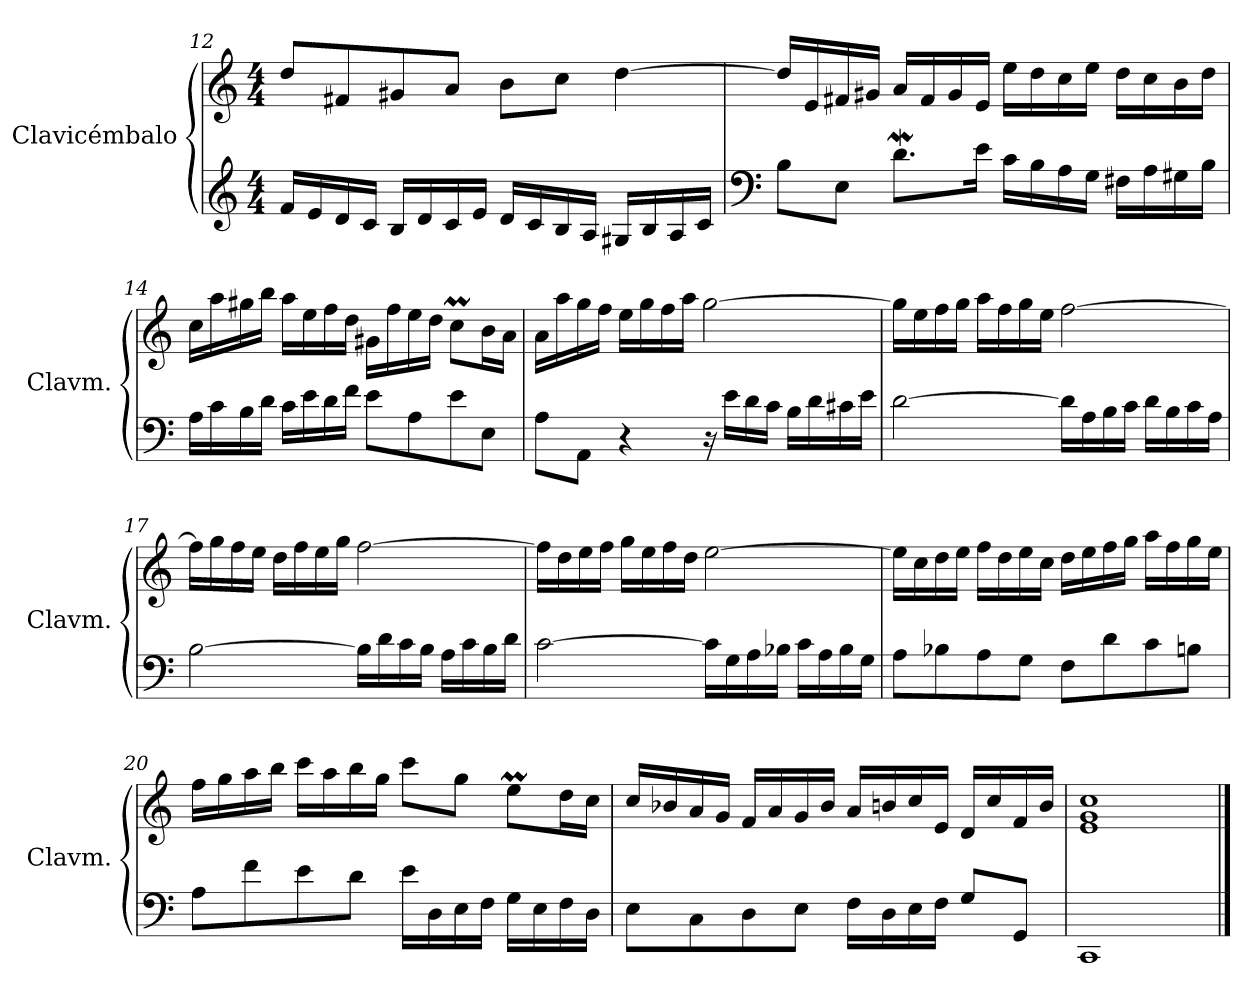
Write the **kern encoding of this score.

**kern	**kern
*part1	*part1
*staff2	*staff1
*I"Clavicémbalo	*
*I'Clavm.	*
*clefG2	*clefG2
*k[]	*k[]
*M4/4	*M4/4
=12	=12
16f/LL	8dd/L
16e/	.
16d/	8f#X/
16c/JJ	.
16B/LL	8g#X/
16d/	.
16c/	8a/J
16e/JJ	.
16d/LL	8b\L
16c/	.
16B/	8cc\J
16A/JJ	.
16G#X/LL	[4dd\
16B/	.
16A/	.
16c/JJ	.
!!LO:LB:g=z
=13	=13
*clefF4	*
8B\L	16dd/LL]
.	16e/
8E\J	16f#X/
.	16g#X/JJ
8.dW\L	16a/LL
.	16f#/
.	16g#/
16e\Jk	16e/JJ
16c\LL	16ee\LL
16B\	16dd\
16A\	16cc\
16G\JJ	16ee\JJ
16F#X\LL	16dd\LL
16A\	16cc\
16G#X\	16b\
16B\JJ	16dd\JJ
=14	=14
16A\LL	16cc\LL
16c\	16aa\
16B\	16gg#X\
16d\JJ	16bb\JJ
16c\LL	16aa\LL
16e\	16ee\
16d\	16ff\
16f\JJ	16dd\JJ
8e\L	16g#X\LL
.	16ff\
8A\	16ee\
.	16dd\JJ
8e\	8ccM\L
8E\J	16b\L
.	16a\JJ
!!LO:LB:g=z
=15	=15
8A\L	16a\LL
.	16aa\
8AA\J	16gg\
.	16ff\JJ
4r	16ee\LL
.	16gg\
.	16ff\
.	16aa\JJ
16r	[2gg\
16e\LL	.
16d\	.
16c\JJ	.
16B\LL	.
16d\	.
16c#X\	.
16e\JJ	.
=16	=16
[2d\	16gg\LL]
.	16ee\
.	16ff\
.	16gg\JJ
.	16aa\LL
.	16ff\
.	16gg\
.	16ee\JJ
16d\LL]	[2ff\
16A\	.
16B\	.
16c\JJ	.
16d\LL	.
16B\	.
16c\	.
16A\JJ	.
!!LO:LB:g=z
=17	=17
[2B\	16ff\LL]
.	16gg\
.	16ff\
.	16ee\JJ
.	16dd\LL
.	16ff\
.	16ee\
.	16gg\JJ
16B\LL]	[2ff\
16d\	.
16c\	.
16B\JJ	.
16A\LL	.
16c\	.
16B\	.
16d\JJ	.
=18	=18
[2c\	16ff\LL]
.	16dd\
.	16ee\
.	16ff\JJ
.	16gg\LL
.	16ee\
.	16ff\
.	16dd\JJ
16c\LL]	[2ee\
16G\	.
16A\	.
16B-X\JJ	.
16c\LL	.
16A\	.
16B-\	.
16G\JJ	.
!!LO:LB:g=z
=19	=19
8A\L	16ee\LL]
.	16cc\
8B-X\	16dd\
.	16ee\JJ
8A\	16ff\LL
.	16dd\
8G\J	16ee\
.	16cc\JJ
8F\L	16dd\LL
.	16ee\
8d\	16ff\
.	16gg\JJ
8c\	16aa\LL
.	16ff\
8Bn\J	16gg\
.	16ee\JJ
=20	=20
8A\L	16ff\LL
.	16gg\
8f\	16aa\
.	16bb\JJ
8e\	16ccc\LL
.	16aa\
8d\J	16bb\
.	16gg\JJ
16e\LL	8ccc\L
16D\	.
16E\	8gg\J
16F\JJ	.
16G\LL	8eem\L
16E\	.
16F\	16dd\L
16D\JJ	16cc\JJ
!!LO:LB:g=z
=21	=21
8E\L	16cc/LL
.	16b-X/
8C\	16a/
.	16g/JJ
8D\	16f/LL
.	16a/
8E\J	16g/
.	16b-/JJ
*	*MM88
16F\LL	16a/LL
16D\	16bn/
*	*MM84
16E\	16cc/
16F\JJ	16e/JJ
*	*MM75
8G/L	16d/LL
.	16cc/
*	*MM60
8GG/J	16f/
.	16b/JJ
=22	=22
1CC	1e 1g 1cc
==	==
*-	*-
